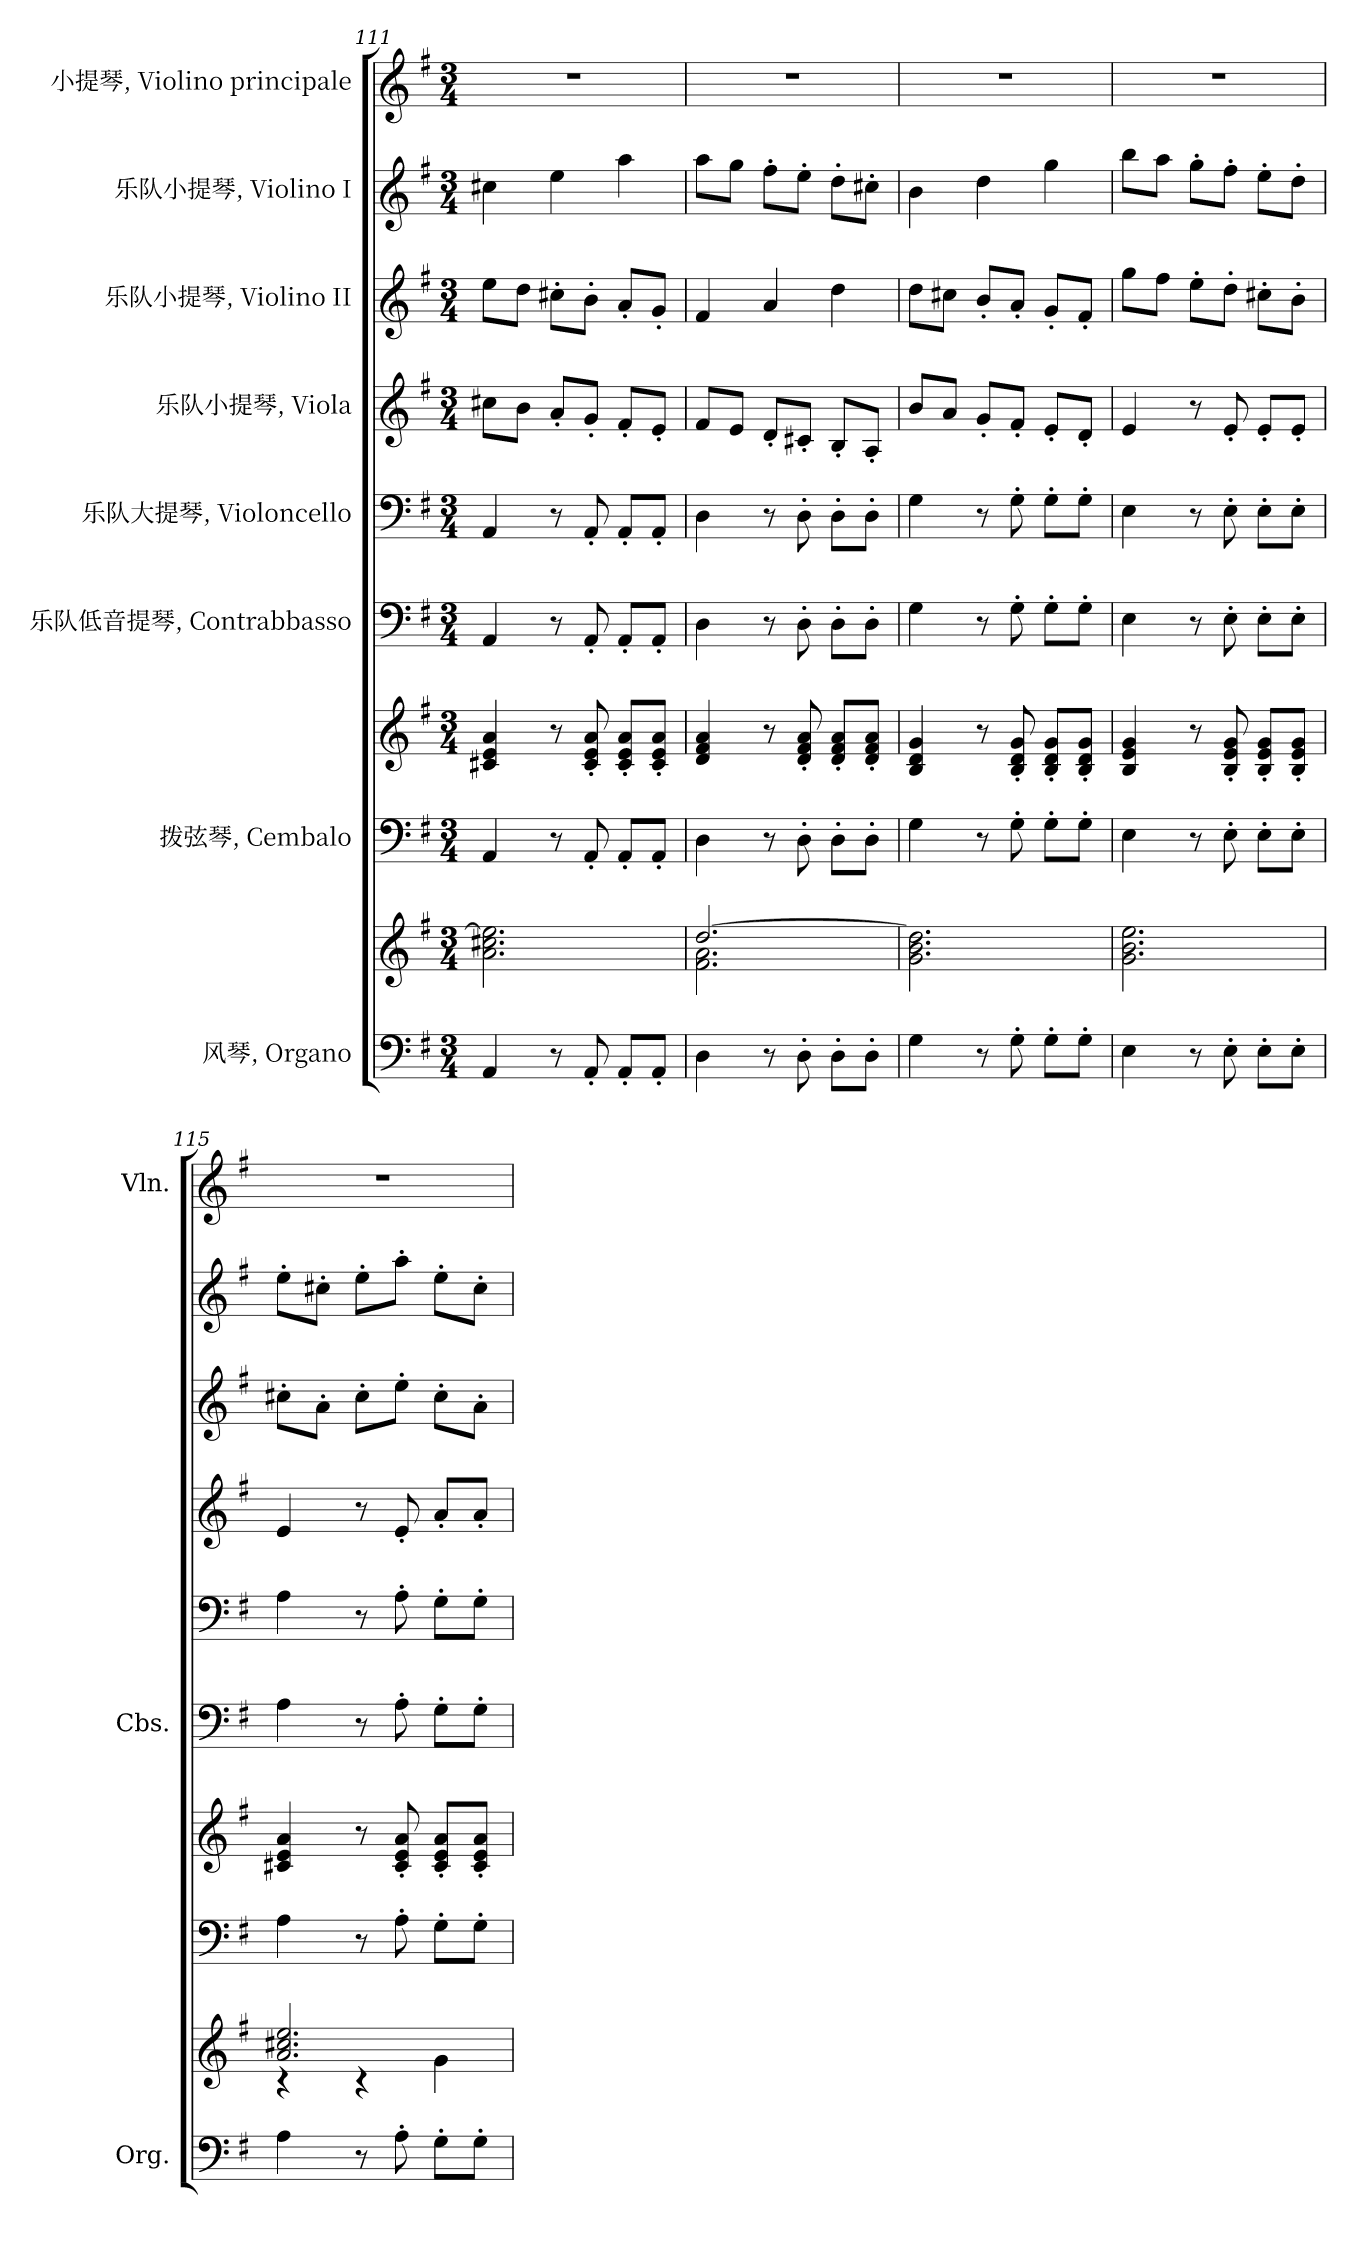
**kern	**kern	**kern	**kern	**kern	**kern	**kern	**kern	**kern	**kern
*part8	*part8	*part7	*part7	*part6	*part5	*part4	*part3	*part2	*part1
*staff10	*staff9	*staff8	*staff7	*staff6	*staff5	*staff4	*staff3	*staff2	*staff1
*I"风琴, Organo	*	*I"拨弦琴, Cembalo	*	*I"乐队低音提琴, Contrabbasso	*I"乐队大提琴, Violoncello	*I"乐队小提琴, Viola	*I"乐队小提琴, Violino II	*I"乐队小提琴, Violino I	*I"小提琴, Violino principale
*I'Org.	*	*	*	*I'Cbs.	*	*	*	*	*I'Vln.
!!LO:PB:g=z
*clefF4	*clefG2	*clefF4	*clefG2	*clefF4	*clefF4	*clefG2	*clefG2	*clefG2	*clefG2
*	*	*	*	*ITrd7c12	*	*	*	*	*
*k[f#]	*k[f#]	*k[f#]	*k[f#]	*k[f#]	*k[f#]	*k[f#]	*k[f#]	*k[f#]	*k[f#]
*M3/4	*M3/4	*M3/4	*M3/4	*M3/4	*M3/4	*M3/4	*M3/4	*M3/4	*M3/4
=111	=111	=111	=111	=111	=111	=111	=111	=111	=111
4AA/	2.a\ 2.cc#X\ 2.ee\]	4AA/	4c#X/ 4e/ 4a/	4AAA/	4AA/	8cc#X\L	8ee\L	4cc#X\	2.r
.	.	.	.	.	.	8b\J	8dd\J	.	.
8r	.	8r	8r	8r	8r	8a'/L	8cc#X'\L	4ee\	.
8AA'/	.	8AA'/	8c#/' 8e/' 8a/'	8AAA'/	8AA'/	8g'/J	8b'\J	.	.
8AA'/L	.	8AA'/L	8c#/' 8e/' 8a/'L	8AAA'/L	8AA'/L	8f#'/L	8a'/L	4aa\	.
8AA'/J	.	8AA'/J	8c#/' 8e/' 8a/'J	8AAA'/J	8AA'/J	8e'/J	8g'/J	.	.
=112	=112	=112	=112	=112	=112	=112	=112	=112	=112
*	*^	*	*	*	*	*	*	*	*
4D\	[2.dd/	2.f#\ 2.a\	4D\	4d/ 4f#/ 4a/	4DD\	4D\	8f#/L	4f#/	8aa\L	2.r
.	.	.	.	.	.	.	8e/J	.	8gg\J	.
8r	.	.	8r	8r	8r	8r	8d'/L	4a/	8ff#'\L	.
8D'\	.	.	8D'\	8d/' 8f#/' 8a/'	8DD'\	8D'\	8c#X'/J	.	8ee'\J	.
8D'\L	.	.	8D'\L	8d/' 8f#/' 8a/'L	8DD'\L	8D'\L	8B'/L	4dd\	8dd'\L	.
8D'\J	.	.	8D'\J	8d/' 8f#/' 8a/'J	8DD'\J	8D'\J	8A'/J	.	8cc#X'\J	.
*	*v	*v	*	*	*	*	*	*	*	*
=113	=113	=113	=113	=113	=113	=113	=113	=113	=113
4G\	2.g\ 2.b\ 2.dd\]	4G\	4B/ 4d/ 4g/	4GG\	4G\	8b/L	8dd\L	4b\	2.r
.	.	.	.	.	.	8a/J	8cc#X\J	.	.
8r	.	8r	8r	8r	8r	8g'/L	8b'/L	4dd\	.
8G'\	.	8G'\	8B/' 8d/' 8g/'	8GG'\	8G'\	8f#'/J	8a'/J	.	.
8G'\L	.	8G'\L	8B/' 8d/' 8g/'L	8GG'\L	8G'\L	8e'/L	8g'/L	4gg\	.
8G'\J	.	8G'\J	8B/' 8d/' 8g/'J	8GG'\J	8G'\J	8d'/J	8f#'/J	.	.
=114	=114	=114	=114	=114	=114	=114	=114	=114	=114
4E\	2.g\ 2.b\ 2.ee\	4E\	4B/ 4e/ 4g/	4EE\	4E\	4e/	8gg\L	8bb\L	2.r
.	.	.	.	.	.	.	8ff#\J	8aa\J	.
8r	.	8r	8r	8r	8r	8r	8ee'\L	8gg'\L	.
8E'\	.	8E'\	8B/' 8e/' 8g/'	8EE'\	8E'\	8e'/	8dd'\J	8ff#'\J	.
8E'\L	.	8E'\L	8B/' 8e/' 8g/'L	8EE'\L	8E'\L	8e'/L	8cc#X'\L	8ee'\L	.
8E'\J	.	8E'\J	8B/' 8e/' 8g/'J	8EE'\J	8E'\J	8e'/J	8b'\J	8dd'\J	.
!!LO:PB:g=z
=115	=115	=115	=115	=115	=115	=115	=115	=115	=115
*	*^	*	*	*	*	*	*	*	*
4A\	2.a/ 2.cc#X/ 2.ee/	4r	4A\	4c#X/ 4e/ 4a/	4AA\	4A\	4e/	8cc#X'\L	8ee'\L	2.r
.	.	.	.	.	.	.	.	8a'\J	8cc#X'\J	.
8r	.	4r	8r	8r	8r	8r	8r	8cc#'\L	8ee'\L	.
8A'\	.	.	8A'\	8c#/' 8e/' 8a/'	8AA'\	8A'\	8e'/	8ee'\J	8aa'\J	.
8G'\L	.	4g\	8G'\L	8c#/' 8e/' 8a/'L	8GG'\L	8G'\L	8a'/L	8cc#'\L	8ee'\L	.
8G'\J	.	.	8G'\J	8c#/' 8e/' 8a/'J	8GG'\J	8G'\J	8a'/J	8a'\J	8cc#'\J	.
*	*v	*v	*	*	*	*	*	*	*	*
=	=	=	=	=	=	=	=	=	=
*-	*-	*-	*-	*-	*-	*-	*-	*-	*-
